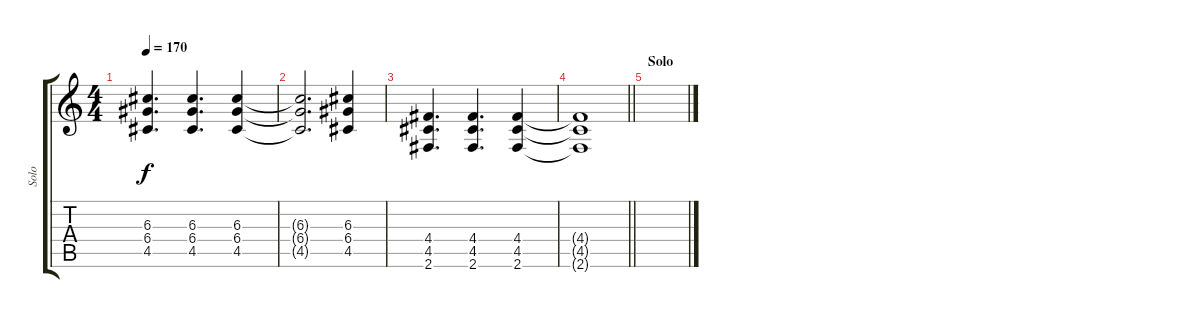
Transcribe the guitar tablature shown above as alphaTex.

\track ("Solo" "Solo") {instrument distortionguitar}
\staff {score tabs}
\tuning (E4 B3 G3 D3 A2 E2) {hide}
\ts (4 4)
\tempo 170
\clef g2
\ks c
(6.3 6.4 4.5).4{d dy f} (6.3 6.4 4.5).4{d} (6.3 6.4 4.5).4 |
(6.3{t} 6.4{t} 4.5{t}).2{d} (6.3 6.4 4.5).4 |
(4.4 4.5 2.6).4{d} (4.4 4.5 2.6).4{d} (4.4 4.5 2.6).4 |
\barLineRight lightlight
(4.4{t} 4.5{t} 2.6{t}).1 |
\section ("" "Solo")
